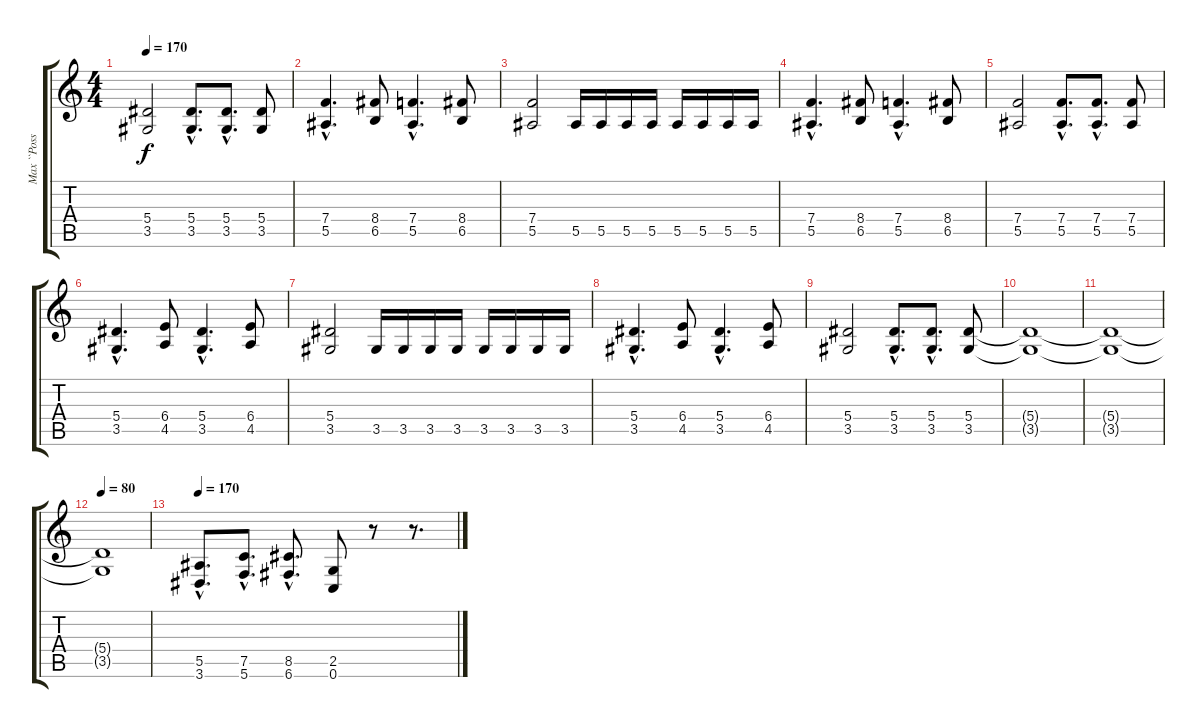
\track ("Max ``Possessed`` Cavalera" "Max ``Poss") {instrument distortionguitar}
\staff {score tabs}
\tuning (C4 G3 Eb3 Bb2 F2 C2) {hide}
\ts (4 4)
\tempo 170
\clef g2
\ks c
(5.4 3.5).2{dy f} (5.4{hac} 3.5{hac}).8{d} (5.4{hac} 3.5{hac}).8{d} (5.4 3.5).8 |
(7.4{hac} 5.5{hac}).4{d} (8.4 6.5).8 (7.4{hac} 5.5{hac}).4{d} (8.4 6.5).8 |
(7.4 5.5).2 5.5.16 5.5.16 5.5.16 5.5.16 5.5.16 5.5.16 5.5.16 5.5.16 |
(7.4{hac} 5.5{hac}).4{d} (8.4 6.5).8 (7.4{hac} 5.5{hac}).4{d} (8.4 6.5).8 |
(7.4 5.5).2 (7.4{hac} 5.5{hac}).8{d} (7.4{hac} 5.5{hac}).8{d} (7.4 5.5).8 |
(5.4{hac} 3.5{hac}).4{d} (6.4 4.5).8 (5.4{hac} 3.5{hac}).4{d} (6.4 4.5).8 |
(5.4 3.5).2 3.5.16 3.5.16 3.5.16 3.5.16 3.5.16 3.5.16 3.5.16 3.5.16 |
(5.4{hac} 3.5{hac}).4{d} (6.4 4.5).8 (5.4{hac} 3.5{hac}).4{d} (6.4 4.5).8 |
(5.4 3.5).2 (5.4{hac} 3.5{hac}).8{d} (5.4{hac} 3.5{hac}).8{d} (5.4 3.5).8 |
(5.4{t} 3.5{t}).1 |
(5.4{t} 3.5{t}).1 |
\tempo 80
(5.4{t} 3.5{t}).1 |
\tempo 170
(5.5{hac} 3.6{hac}).8{d} (7.5{hac} 5.6{hac}).8{d} (8.5{hac} 6.6{hac}).8{d} (2.5 0.6).8 r.8 r.8{d}
